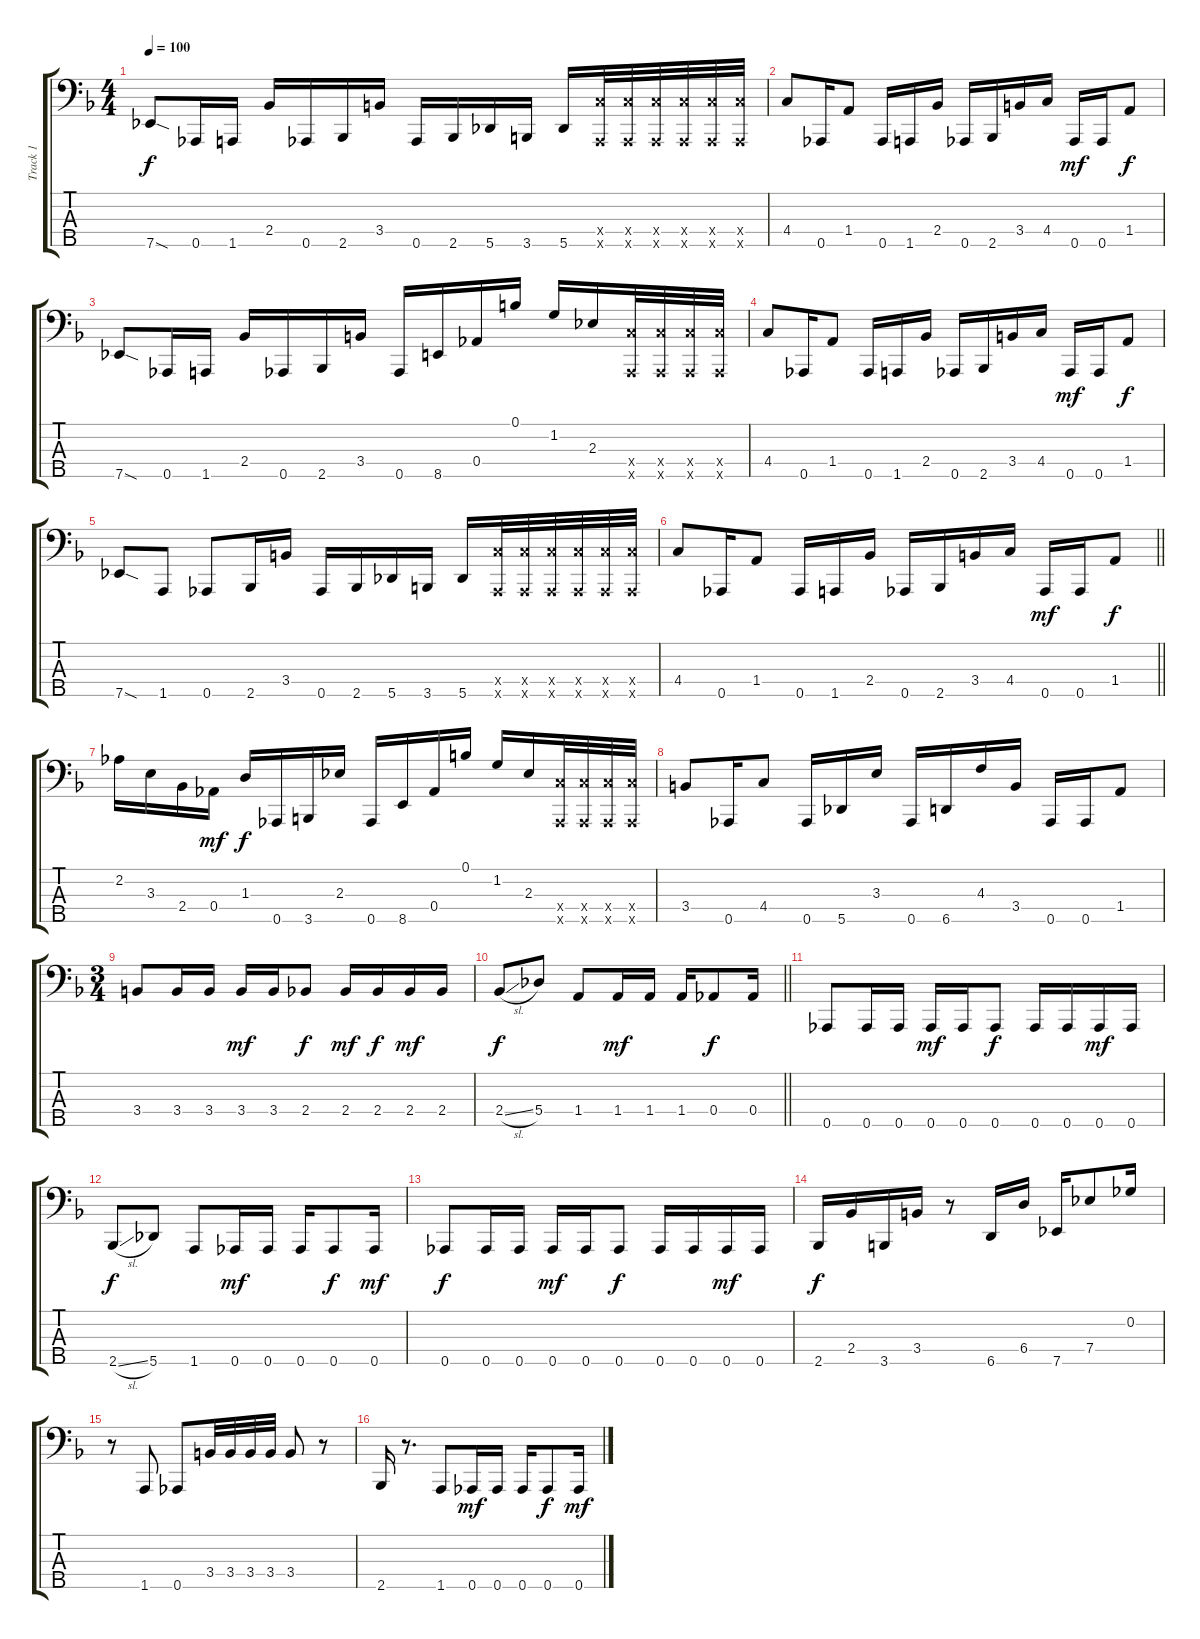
\track ("Track 1" "Track 1") {instrument electricbasspick}
\staff {score tabs}
\tuning (B2 Gb2 Db2 Ab1 Ab0) {hide}
\ts (4 4)
\tempo 100
\clef f4
\ks f
7.5{sod}.8{dy f instrument electricbasspick} 0.5.16 1.5.16 2.4.16 0.5.16 2.5.16 3.4.16 0.5.16 2.5.16 5.5.16 3.5.16 5.5.16 (4.4{x} 0.5{x}).32 (4.4{x} 0.5{x}).32 (4.4{x} 0.5{x}).32 (4.4{x} 0.5{x}).32 (4.4{x} 0.5{x}).32 (4.4{x} 0.5{x}).32 |
4.4.8 0.5.16 1.4.8 0.5.16 1.5.16 2.4.16 0.5.16 2.5.16 3.4.16 4.4.16 0.5.16{dy mf} 0.5.16 1.4.8{dy f} |
7.5{sod}.8 0.5.16 1.5.16 2.4.16 0.5.16 2.5.16 3.4.16 0.5.16 8.5.16 0.4.16 0.1.16 1.2.16 2.3.16 (4.4{x} 0.5{x}).32 (4.4{x} 0.5{x}).32 (4.4{x} 0.5{x}).32 (4.4{x} 0.5{x}).32 |
4.4.8 0.5.16 1.4.8 0.5.16 1.5.16 2.4.16 0.5.16 2.5.16 3.4.16 4.4.16 0.5.16{dy mf} 0.5.16 1.4.8{dy f} |
7.5{sod}.8 1.5.8 0.5.8 2.5.16 3.4.16 0.5.16 2.5.16 5.5.16 3.5.16 5.5.16 (4.4{x} 0.5{x}).32 (4.4{x} 0.5{x}).32 (4.4{x} 0.5{x}).32 (4.4{x} 0.5{x}).32 (4.4{x} 0.5{x}).32 (4.4{x} 0.5{x}).32 |
\barLineRight lightlight
4.4.8 0.5.16 1.4.8 0.5.16 1.5.16 2.4.16 0.5.16 2.5.16 3.4.16 4.4.16 0.5.16{dy mf} 0.5.16 1.4.8{dy f} |
2.2.16 3.3.16 2.4.16 0.4.16{dy mf} 1.3.16{dy f} 0.5.16 3.5.16 2.3.16 0.5.16 8.5.16 0.4.16 0.1.16 1.2.16 2.3.16 (4.4{x} 0.5{x}).32 (4.4{x} 0.5{x}).32 (4.4{x} 0.5{x}).32 (4.4{x} 0.5{x}).32 |
3.4.8 0.5.16 4.4.8 0.5.16 5.5.16 3.3.16 0.5.16 6.5.16 4.3.16 3.4.16 0.5.16 0.5.16 1.4.8 |
\ts (3 4)
3.4.8 3.4.16 3.4.16 3.4.16{dy mf} 3.4.16 2.4.8{dy f} 2.4.16{dy mf} 2.4.16{dy f} 2.4.16{dy mf} 2.4.16 |
\barLineRight lightlight
2.4{sl}.8{dy f} 5.4.8 1.4.8 1.4.16{dy mf} 1.4.16 1.4.16 0.4.8{dy f} 0.4.16 |
0.5.8 0.5.16 0.5.16 0.5.16{dy mf} 0.5.16 0.5.8{dy f} 0.5.16 0.5.16 0.5.16{dy mf} 0.5.16 |
2.5{sl}.8{dy f} 5.5.8 1.5.8 0.5.16{dy mf} 0.5.16 0.5.16 0.5.8{dy f} 0.5.16{dy mf} |
0.5.8{dy f} 0.5.16 0.5.16 0.5.16{dy mf} 0.5.16 0.5.8{dy f} 0.5.16 0.5.16 0.5.16{dy mf} 0.5.16 |
2.5.16{dy f} 2.4.16 3.5.16 3.4.16 r.8 6.5.16 6.4.16 7.5.16 7.4.8 0.2.16 |
r.8 1.5.8 0.5.8 3.4.32 3.4.32 3.4.32 3.4.32 3.4.8 r.8 |
2.5.16 r.8{d} 1.5.8 0.5.16{dy mf} 0.5.16 0.5.16 0.5.8{dy f} 0.5.16{dy mf}
